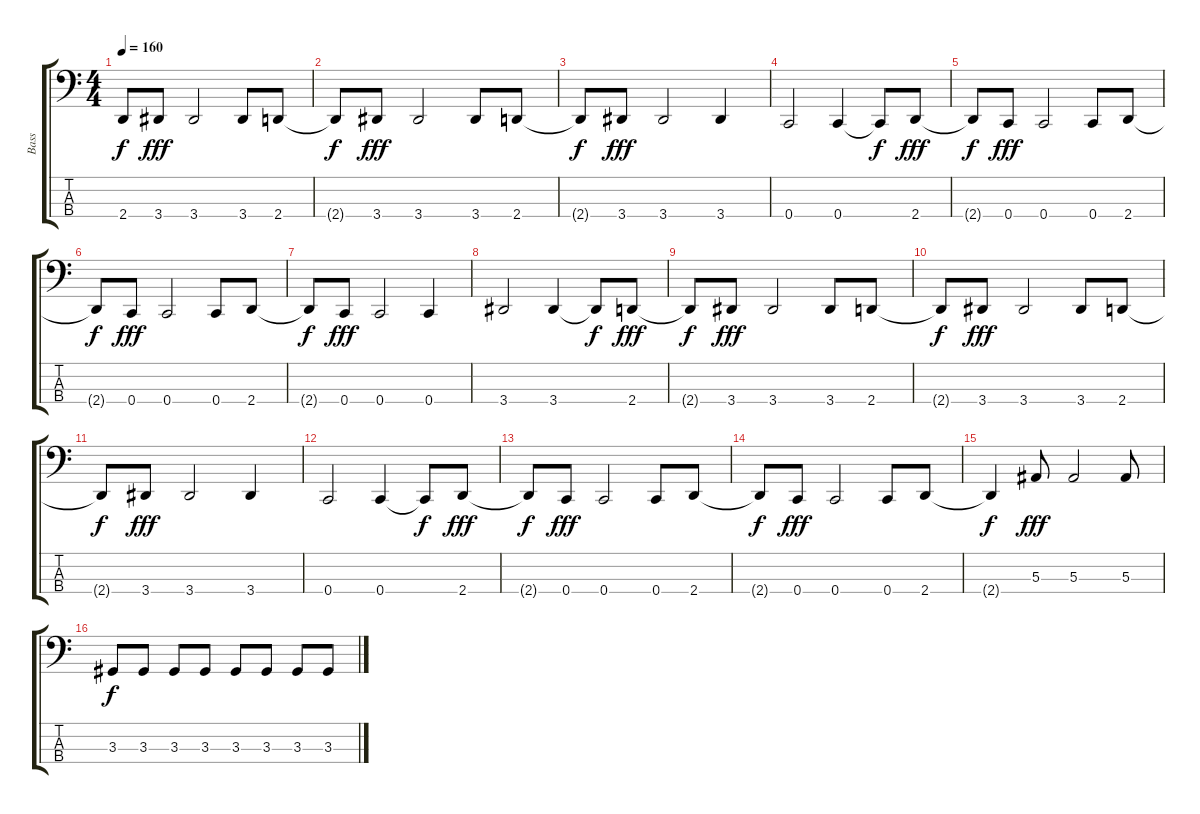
\track ("Bass" "Bass") {instrument electricbassfinger}
\staff {score tabs}
\tuning (Eb2 Bb1 F1 C1) {hide}
\ts (4 4)
\tempo 160
\clef f4
\ks c
2.4{t}.8{dy f} 3.4.8{dy fff} 3.4.2 3.4.8 2.4.8 |
2.4{t}.8{dy f} 3.4.8{dy fff} 3.4.2 3.4.8 2.4.8 |
2.4{t}.8{dy f} 3.4.8{dy fff} 3.4.2 3.4.4 |
0.4.2 0.4.4 0.4{t}.8{dy f} 2.4.8{dy fff} |
2.4{t}.8{dy f} 0.4.8{dy fff} 0.4.2 0.4.8 2.4.8 |
2.4{t}.8{dy f} 0.4.8{dy fff} 0.4.2 0.4.8 2.4.8 |
2.4{t}.8{dy f} 0.4.8{dy fff} 0.4.2 0.4.4 |
3.4.2 3.4.4 3.4{t}.8{dy f} 2.4.8{dy fff} |
2.4{t}.8{dy f} 3.4.8{dy fff} 3.4.2 3.4.8 2.4.8 |
2.4{t}.8{dy f} 3.4.8{dy fff} 3.4.2 3.4.8 2.4.8 |
2.4{t}.8{dy f} 3.4.8{dy fff} 3.4.2 3.4.4 |
0.4.2 0.4.4 0.4{t}.8{dy f} 2.4.8{dy fff} |
2.4{t}.8{dy f} 0.4.8{dy fff} 0.4.2 0.4.8 2.4.8 |
2.4{t}.8{dy f} 0.4.8{dy fff} 0.4.2 0.4.8 2.4.8 |
2.4{t}.4{dy f} 5.3.8{dy fff} 5.3.2 5.3.8 |
3.3.8{dy f} 3.3.8 3.3.8 3.3.8 3.3.8 3.3.8 3.3.8 3.3.8
